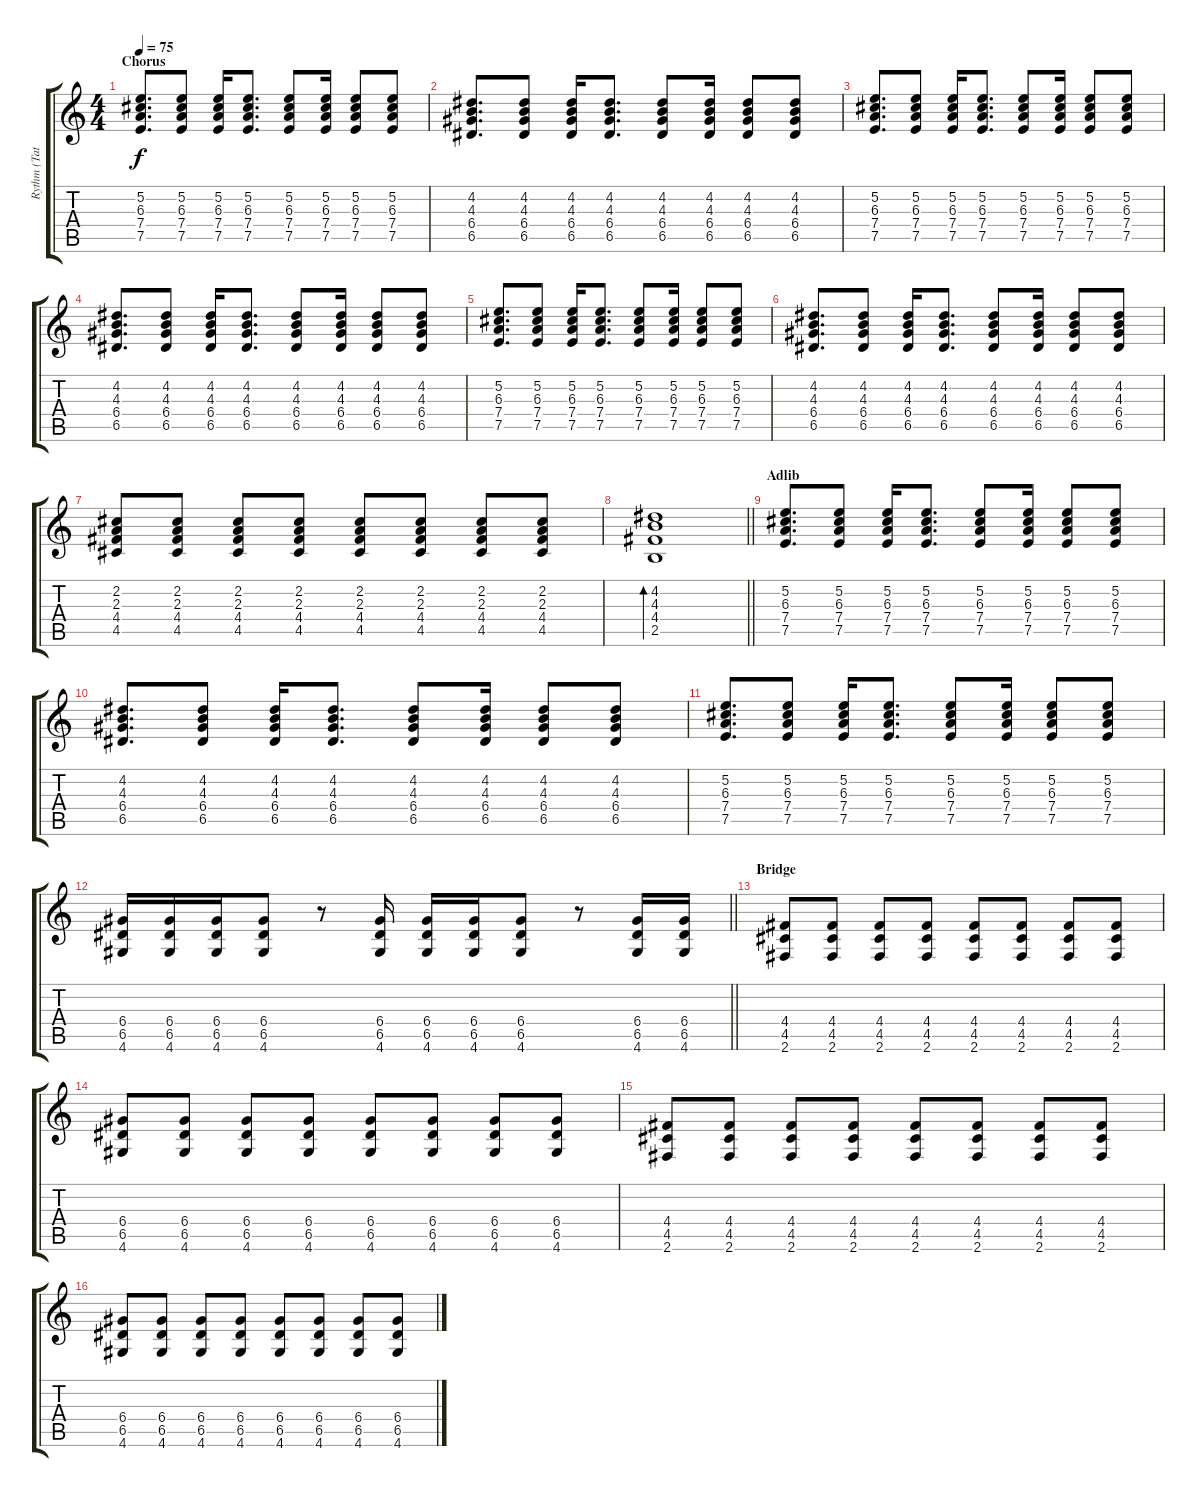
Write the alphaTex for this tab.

\track ("Rythm (Tatsi)" "Rythm (Tat") {instrument acousticguitarsteel}
\staff {score tabs}
\tuning (E4 B3 G3 D3 A2 E2) {hide}
\ts (4 4)
\section ("" "Chorus")
\tempo 75
\clef g2
\ks c
(5.2 6.3 7.4 7.5).8{d dy f} (5.2 6.3 7.4 7.5).8 (5.2 6.3 7.4 7.5).16 (5.2 6.3 7.4 7.5).8{d} (5.2 6.3 7.4 7.5).8 (5.2 6.3 7.4 7.5).16 (5.2 6.3 7.4 7.5).8 (5.2 6.3 7.4 7.5).8 |
(4.2 4.3 6.4 6.5).8{d} (4.2 4.3 6.4 6.5).8 (4.2 4.3 6.4 6.5).16 (4.2 4.3 6.4 6.5).8{d} (4.2 4.3 6.4 6.5).8 (4.2 4.3 6.4 6.5).16 (4.2 4.3 6.4 6.5).8 (4.2 4.3 6.4 6.5).8 |
(5.2 6.3 7.4 7.5).8{d} (5.2 6.3 7.4 7.5).8 (5.2 6.3 7.4 7.5).16 (5.2 6.3 7.4 7.5).8{d} (5.2 6.3 7.4 7.5).8 (5.2 6.3 7.4 7.5).16 (5.2 6.3 7.4 7.5).8 (5.2 6.3 7.4 7.5).8 |
(4.2 4.3 6.4 6.5).8{d} (4.2 4.3 6.4 6.5).8 (4.2 4.3 6.4 6.5).16 (4.2 4.3 6.4 6.5).8{d} (4.2 4.3 6.4 6.5).8 (4.2 4.3 6.4 6.5).16 (4.2 4.3 6.4 6.5).8 (4.2 4.3 6.4 6.5).8 |
(5.2 6.3 7.4 7.5).8{d} (5.2 6.3 7.4 7.5).8 (5.2 6.3 7.4 7.5).16 (5.2 6.3 7.4 7.5).8{d} (5.2 6.3 7.4 7.5).8 (5.2 6.3 7.4 7.5).16 (5.2 6.3 7.4 7.5).8 (5.2 6.3 7.4 7.5).8 |
(4.2 4.3 6.4 6.5).8{d} (4.2 4.3 6.4 6.5).8 (4.2 4.3 6.4 6.5).16 (4.2 4.3 6.4 6.5).8{d} (4.2 4.3 6.4 6.5).8 (4.2 4.3 6.4 6.5).16 (4.2 4.3 6.4 6.5).8 (4.2 4.3 6.4 6.5).8 |
(2.2 2.3 4.4 4.5).8 (2.2 2.3 4.4 4.5).8 (2.2 2.3 4.4 4.5).8 (2.2 2.3 4.4 4.5).8 (2.2 2.3 4.4 4.5).8 (2.2 2.3 4.4 4.5).8 (2.2 2.3 4.4 4.5).8 (2.2 2.3 4.4 4.5).8 |
\barLineRight lightlight
(4.2 4.3 4.4 2.5).1{bd 120} |
\section ("" "Adlib")
(5.2 6.3 7.4 7.5).8{d} (5.2 6.3 7.4 7.5).8 (5.2 6.3 7.4 7.5).16 (5.2 6.3 7.4 7.5).8{d} (5.2 6.3 7.4 7.5).8 (5.2 6.3 7.4 7.5).16 (5.2 6.3 7.4 7.5).8 (5.2 6.3 7.4 7.5).8 |
(4.2 4.3 6.4 6.5).8{d} (4.2 4.3 6.4 6.5).8 (4.2 4.3 6.4 6.5).16 (4.2 4.3 6.4 6.5).8{d} (4.2 4.3 6.4 6.5).8 (4.2 4.3 6.4 6.5).16 (4.2 4.3 6.4 6.5).8 (4.2 4.3 6.4 6.5).8 |
(5.2 6.3 7.4 7.5).8{d} (5.2 6.3 7.4 7.5).8 (5.2 6.3 7.4 7.5).16 (5.2 6.3 7.4 7.5).8{d} (5.2 6.3 7.4 7.5).8 (5.2 6.3 7.4 7.5).16 (5.2 6.3 7.4 7.5).8 (5.2 6.3 7.4 7.5).8 |
\barLineRight lightlight
(6.4 6.5 4.6).16 (6.4 6.5 4.6).16 (6.4 6.5 4.6).16 (6.4 6.5 4.6).8 r.8 (6.4 6.5 4.6).16 (6.4 6.5 4.6).16 (6.4 6.5 4.6).16 (6.4 6.5 4.6).8 r.8 (6.4 6.5 4.6).16 (6.4 6.5 4.6).16 |
\section ("" "Bridge")
(4.4 4.5 2.6).8 (4.4 4.5 2.6).8 (4.4 4.5 2.6).8 (4.4 4.5 2.6).8 (4.4 4.5 2.6).8 (4.4 4.5 2.6).8 (4.4 4.5 2.6).8 (4.4 4.5 2.6).8 |
(6.4 6.5 4.6).8 (6.4 6.5 4.6).8 (6.4 6.5 4.6).8 (6.4 6.5 4.6).8 (6.4 6.5 4.6).8 (6.4 6.5 4.6).8 (6.4 6.5 4.6).8 (6.4 6.5 4.6).8 |
(4.4 4.5 2.6).8 (4.4 4.5 2.6).8 (4.4 4.5 2.6).8 (4.4 4.5 2.6).8 (4.4 4.5 2.6).8 (4.4 4.5 2.6).8 (4.4 4.5 2.6).8 (4.4 4.5 2.6).8 |
(6.4 6.5 4.6).8 (6.4 6.5 4.6).8 (6.4 6.5 4.6).8 (6.4 6.5 4.6).8 (6.4 6.5 4.6).8 (6.4 6.5 4.6).8 (6.4 6.5 4.6).8 (6.4 6.5 4.6).8
